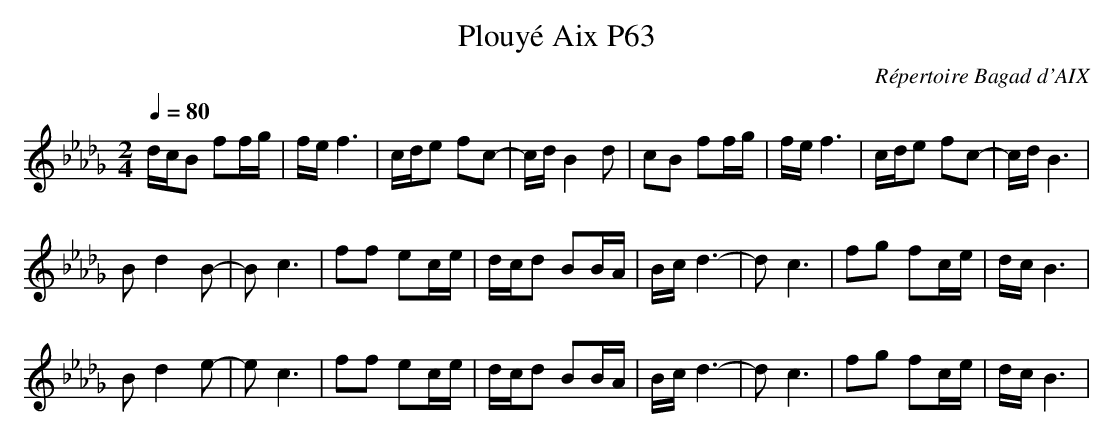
X:1
T:Plouyé Aix P63
C:Répertoire Bagad d'AIX
M:2/4
L:1/16
Q:1/4=80
K:Db
dcB2 f2fg |fe f6 |cde2 f2c2-|cd B4 d2 |c2B2 f2fg |fe f6 |cde2 f2c2-|cd B6 |
B2 d4 B2- |B2 c6 |f2f2 e2ce |dcd2 B2BA |Bc d6- |d2 c6 |f2g2 f2ce |dc B6 |
B2 d4 e2- |e2 c6 |f2f2 e2ce |dcd2 B2BA |Bc d6- |d2 c6 |f2g2 f2ce |dc B6 |
